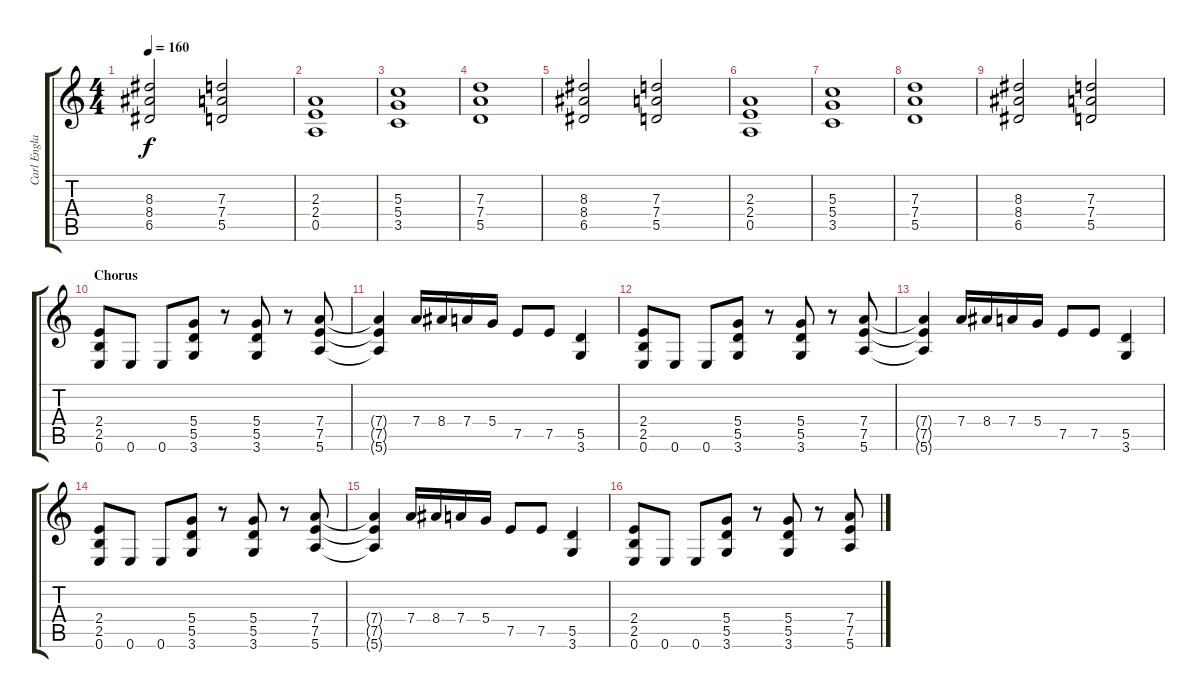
\track ("Carl England" "Carl Engla") {instrument overdrivenguitar}
\staff {score tabs}
\tuning (E4 B3 G3 D3 A2 E2) {hide}
\ts (4 4)
\tempo 160
\clef g2
\ks c
(8.3 8.4 6.5).2{dy f} (7.3 7.4 5.5).2 |
(2.3 2.4 0.5).1 |
(5.3 5.4 3.5).1 |
(7.3 7.4 5.5).1 |
(8.3 8.4 6.5).2 (7.3 7.4 5.5).2 |
(2.3 2.4 0.5).1 |
(5.3 5.4 3.5).1 |
(7.3 7.4 5.5).1 |
(8.3 8.4 6.5).2 (7.3 7.4 5.5).2 |
\section ("" "Chorus")
(2.4 2.5 0.6).8 0.6.8 0.6.8 (5.4 5.5 3.6).8 r.8 (5.4 5.5 3.6).8 r.8 (7.4 7.5 5.6).8 |
(7.4{t} 7.5{t} 5.6{t}).4 7.4.16 8.4.16 7.4.16 5.4.16 7.5.8 7.5.8 (5.5 3.6).4 |
(2.4 2.5 0.6).8 0.6.8 0.6.8 (5.4 5.5 3.6).8 r.8 (5.4 5.5 3.6).8 r.8 (7.4 7.5 5.6).8 |
(7.4{t} 7.5{t} 5.6{t}).4 7.4.16 8.4.16 7.4.16 5.4.16 7.5.8 7.5.8 (5.5 3.6).4 |
(2.4 2.5 0.6).8 0.6.8 0.6.8 (5.4 5.5 3.6).8 r.8 (5.4 5.5 3.6).8 r.8 (7.4 7.5 5.6).8 |
(7.4{t} 7.5{t} 5.6{t}).4 7.4.16 8.4.16 7.4.16 5.4.16 7.5.8 7.5.8 (5.5 3.6).4 |
(2.4 2.5 0.6).8 0.6.8 0.6.8 (5.4 5.5 3.6).8 r.8 (5.4 5.5 3.6).8 r.8 (7.4 7.5 5.6).8
